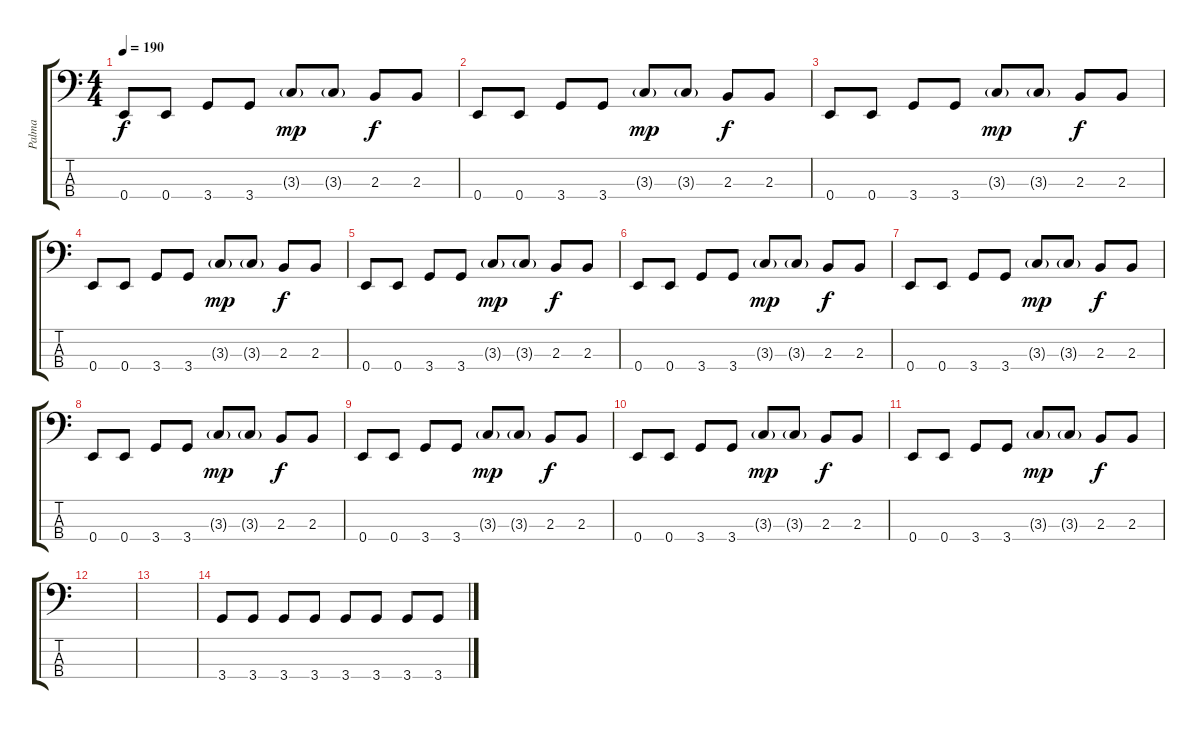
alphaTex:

\track ("Palma" "Palma") {instrument electricbassfinger}
\staff {score tabs}
\tuning (G2 D2 A1 E1) {hide}
\ts (4 4)
\tempo 190
\clef f4
\ks c
0.4.8{dy f} 0.4.8 3.4.8 3.4.8 3.3{g}.8{dy mp} 3.3{g}.8 2.3.8{dy f} 2.3.8 |
0.4.8 0.4.8 3.4.8 3.4.8 3.3{g}.8{dy mp} 3.3{g}.8 2.3.8{dy f} 2.3.8 |
0.4.8 0.4.8 3.4.8 3.4.8 3.3{g}.8{dy mp} 3.3{g}.8 2.3.8{dy f} 2.3.8 |
0.4.8 0.4.8 3.4.8 3.4.8 3.3{g}.8{dy mp} 3.3{g}.8 2.3.8{dy f} 2.3.8 |
0.4.8 0.4.8 3.4.8 3.4.8 3.3{g}.8{dy mp} 3.3{g}.8 2.3.8{dy f} 2.3.8 |
0.4.8 0.4.8 3.4.8 3.4.8 3.3{g}.8{dy mp} 3.3{g}.8 2.3.8{dy f} 2.3.8 |
0.4.8 0.4.8 3.4.8 3.4.8 3.3{g}.8{dy mp} 3.3{g}.8 2.3.8{dy f} 2.3.8 |
0.4.8 0.4.8 3.4.8 3.4.8 3.3{g}.8{dy mp} 3.3{g}.8 2.3.8{dy f} 2.3.8 |
0.4.8 0.4.8 3.4.8 3.4.8 3.3{g}.8{dy mp} 3.3{g}.8 2.3.8{dy f} 2.3.8 |
0.4.8 0.4.8 3.4.8 3.4.8 3.3{g}.8{dy mp} 3.3{g}.8 2.3.8{dy f} 2.3.8 |
0.4.8 0.4.8 3.4.8 3.4.8 3.3{g}.8{dy mp} 3.3{g}.8 2.3.8{dy f} 2.3.8 |
|
|
3.4.8 3.4.8 3.4.8 3.4.8 3.4.8 3.4.8 3.4.8 3.4.8
